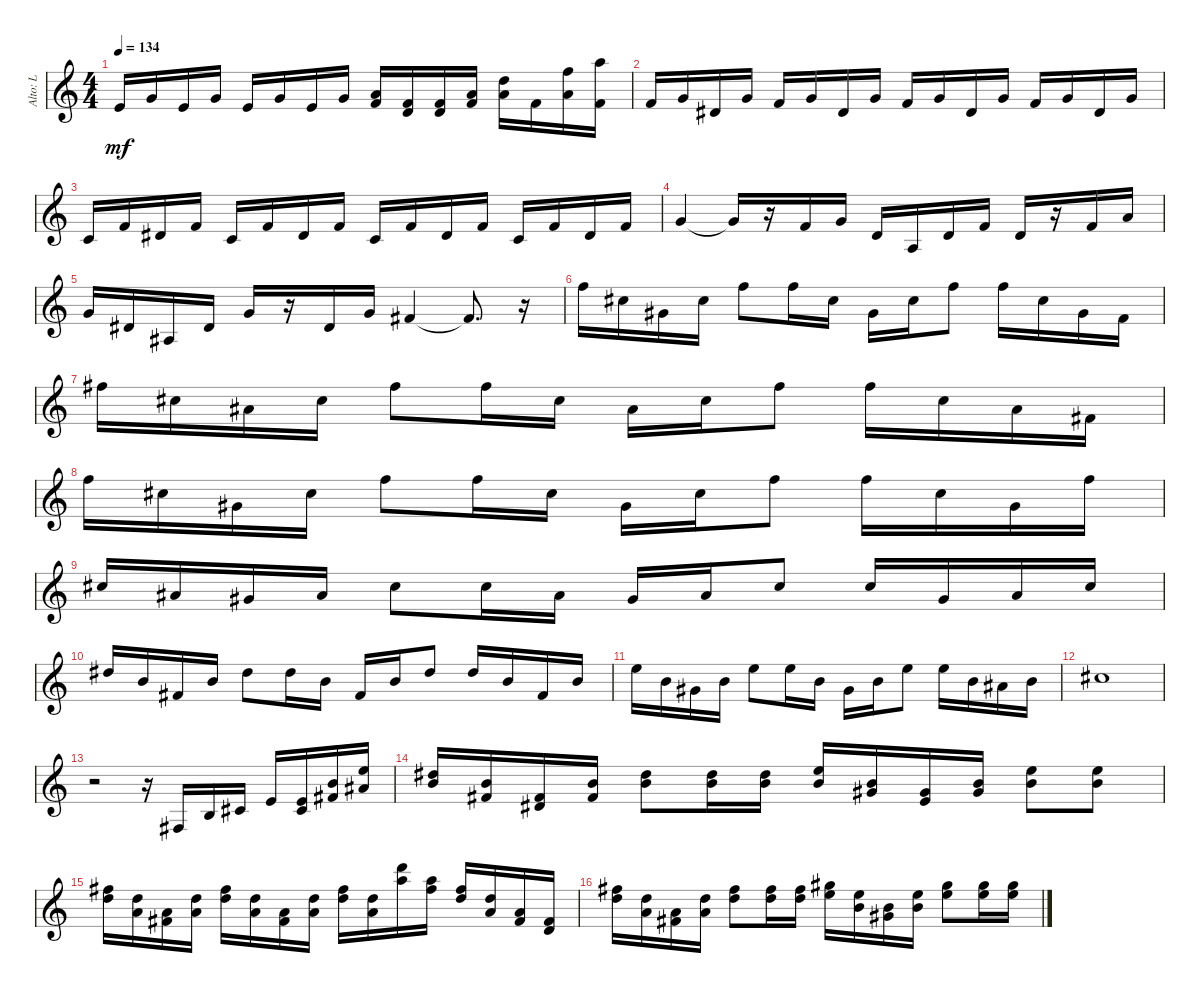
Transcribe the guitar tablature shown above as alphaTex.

\track ("Alto: L" "Alto: L") {instrument acousticgrandpiano}
\staff {score}
\tuning (E4 B3 G3 D3 A2 E2 B1) {hide}
\ts (4 4)
\tempo 134
\clef g2
\ks c
0.1.16{dy mf} 3.1.16 0.1.16 3.1.16 0.1.16 3.1.16 0.1.16 3.1.16 (1.1 10.2).16 (1.1 3.2).16 (1.1 3.2).16 (1.1 10.2).16 (5.1 15.2).16 1.1.16 (5.1 18.2).16 (1.1 22.2).16 |
1.1.16 3.1.16 4.2.16 3.1.16 1.1.16 3.1.16 4.2.16 3.1.16 1.1.16 3.1.16 4.2.16 3.1.16 1.1.16 3.1.16 4.2.16 3.1.16 |
1.2.16 1.1.16 4.2.16 1.1.16 1.2.16 1.1.16 4.2.16 1.1.16 1.2.16 1.1.16 4.2.16 1.1.16 1.2.16 1.1.16 4.2.16 1.1.16 |
3.1.4 3.1{t}.16 r.16 1.1.16 3.1.16 3.2.16 2.3.16 3.2.16 1.1.16 3.2.16 r.16 1.1.16 5.1.16 |
3.1.16 4.2.16 3.3.16 4.2.16 3.1.16 r.16 4.2.16 3.1.16 2.1.4 2.1{t}.8{d} r.16 |
13.1.16 9.1.16 4.1.16 9.1.16 13.1.8 13.1.16 9.1.16 4.1.16 9.1.16 13.1.8 13.1.16 9.1.16 4.1.16 1.1.16 |
14.1.16 9.1.16 6.1.16 9.1.16 14.1.8 14.1.16 9.1.16 6.1.16 9.1.16 14.1.8 14.1.16 9.1.16 6.1.16 2.1.16 |
13.1.16 9.1.16 4.1.16 9.1.16 13.1.8 13.1.16 9.1.16 4.1.16 9.1.16 13.1.8 13.1.16 9.1.16 4.1.16 13.1.16 |
9.1.16 6.1.16 4.1.16 6.1.16 9.1.8 9.1.16 6.1.16 4.1.16 6.1.16 9.1.8 9.1.16 4.1.16 6.1.16 9.1.16 |
11.1.16 7.1.16 2.1.16 7.1.16 11.1.8 11.1.16 7.1.16 2.1.16 7.1.16 11.1.8 11.1.16 7.1.16 2.1.16 7.1.16 |
12.1.16 7.1.16 4.1.16 7.1.16 12.1.8 12.1.16 7.1.16 4.1.16 7.1.16 12.1.8 12.1.16 7.1.16 6.1.16 7.1.16 |
9.1.1 |
r.2 r.16 4.4.16 0.2.16 2.2.16 0.1.16 (0.1 2.2).16 (2.1 12.2).16 (6.1 17.2).16 |
(7.1 16.2).16 (2.1 12.2).16 (2.1 4.2).16 (2.1 12.2).16 (7.1 16.2).8 (7.1 16.2).16 (7.1 16.2).16 (7.1 17.2).16 (4.1 12.2).16 (0.1 9.2).16 (4.1 12.2).16 (7.1 17.2).8 (7.1 17.2).8 |
(10.1 19.2).16 (5.1 15.2).16 (2.1 10.2).16 (5.1 15.2).16 (10.1 19.2).16 (5.1 15.2).16 (2.1 10.2).16 (5.1 15.2).16 (10.1 19.2).16 (5.1 15.2).16 (17.1 27.2).16 (14.1 22.2).16 (10.1 19.2).16 (5.1 15.2).16 (2.1 10.2).16 (2.1 3.2).16 |
(10.1 19.2).16 (5.1 15.2).16 (2.1 10.2).16 (5.1 15.2).16 (10.1 19.2).8 (10.1 19.2).16 (10.1 19.2).16 (12.1 21.2).16 (7.1 17.2).16 (4.1 12.2).16 (7.1 17.2).16 (12.1 21.2).8 (12.1 21.2).16 (12.1 21.2).16
